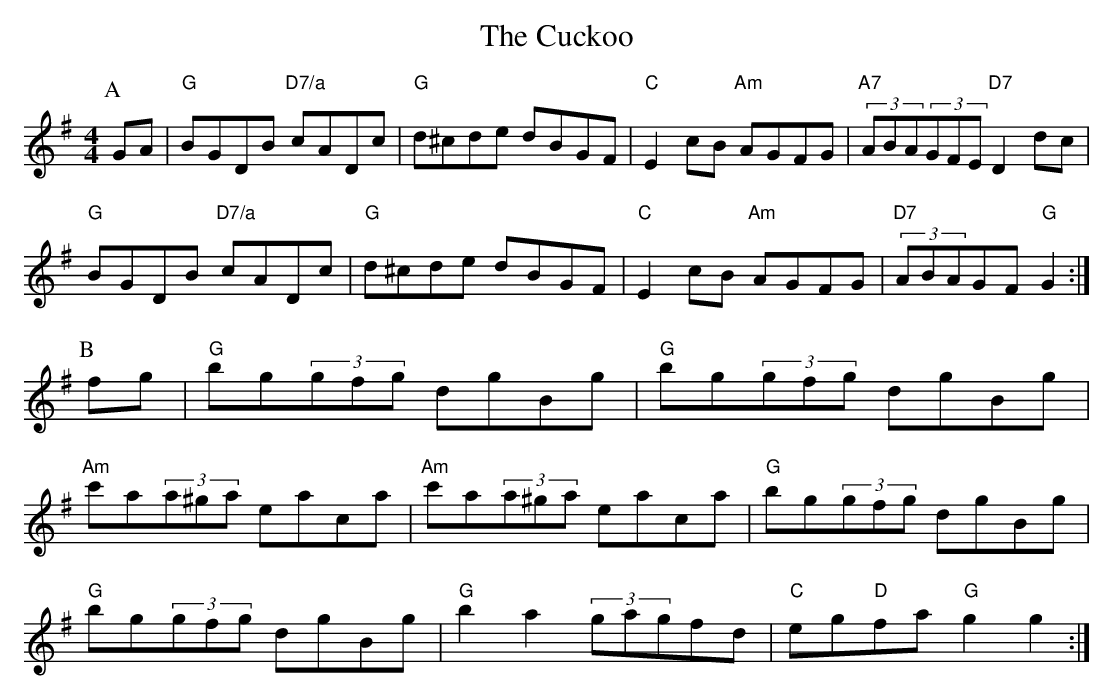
X:1
T:The Cuckoo
M:4/4
L:1/8
K:G
P:A
GA|"G"BGDB "D7/a"cADc|"G"d^cde dBGF|"C"E2cB "Am"AGFG|"A7"(3ABA(3GFE "D7"D2dc|
"G"BGDB "D7/a"cADc|"G"d^cde dBGF|"C"E2cB "Am"AGFG|"D7"(3ABAGF "G"G2:|
P:B
fg|"G"bg(3gfg dgBg|"G"bg(3gfg dgBg|
"Am"c'a(3a^ga eaca|"Am"c'a(3a^ga eaca|"G"bg(3gfg dgBg|
"G"bg(3gfg dgBg|"G"b2a2 (3gagfd|"C"eg"D"fa "G"g2g2:|
